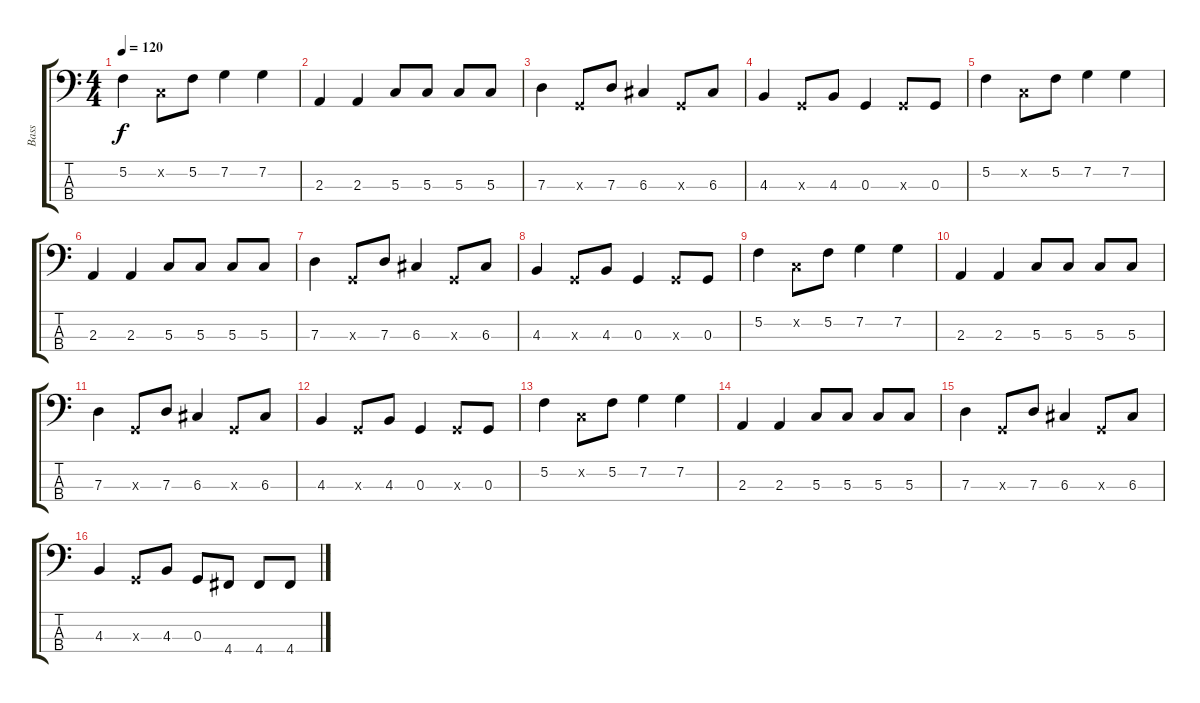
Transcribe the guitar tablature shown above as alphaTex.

\track ("Bass" "Bass") {instrument electricbassfinger}
\staff {score tabs}
\tuning (F2 C2 G1 D1) {hide}
\ts (4 4)
\tempo 120
\clef f4
\ks c
5.2.4{dy f} 0.2{x}.8 5.2.8 7.2.4 7.2.4 |
2.3.4 2.3.4 5.3.8 5.3.8 5.3.8 5.3.8 |
7.3.4 0.3{x}.8 7.3.8 6.3.4 0.3{x}.8 6.3.8 |
4.3.4 0.3{x}.8 4.3.8 0.3.4 0.3{x}.8 0.3.8 |
5.2.4 0.2{x}.8 5.2.8 7.2.4 7.2.4 |
2.3.4 2.3.4 5.3.8 5.3.8 5.3.8 5.3.8 |
7.3.4 0.3{x}.8 7.3.8 6.3.4 0.3{x}.8 6.3.8 |
4.3.4 0.3{x}.8 4.3.8 0.3.4 0.3{x}.8 0.3.8 |
5.2.4 0.2{x}.8 5.2.8 7.2.4 7.2.4 |
2.3.4 2.3.4 5.3.8 5.3.8 5.3.8 5.3.8 |
7.3.4 0.3{x}.8 7.3.8 6.3.4 0.3{x}.8 6.3.8 |
4.3.4 0.3{x}.8 4.3.8 0.3.4 0.3{x}.8 0.3.8 |
5.2.4 0.2{x}.8 5.2.8 7.2.4 7.2.4 |
2.3.4 2.3.4 5.3.8 5.3.8 5.3.8 5.3.8 |
7.3.4 0.3{x}.8 7.3.8 6.3.4 0.3{x}.8 6.3.8 |
4.3.4 0.3{x}.8 4.3.8 0.3.8 4.4.8 4.4.8 4.4.8
